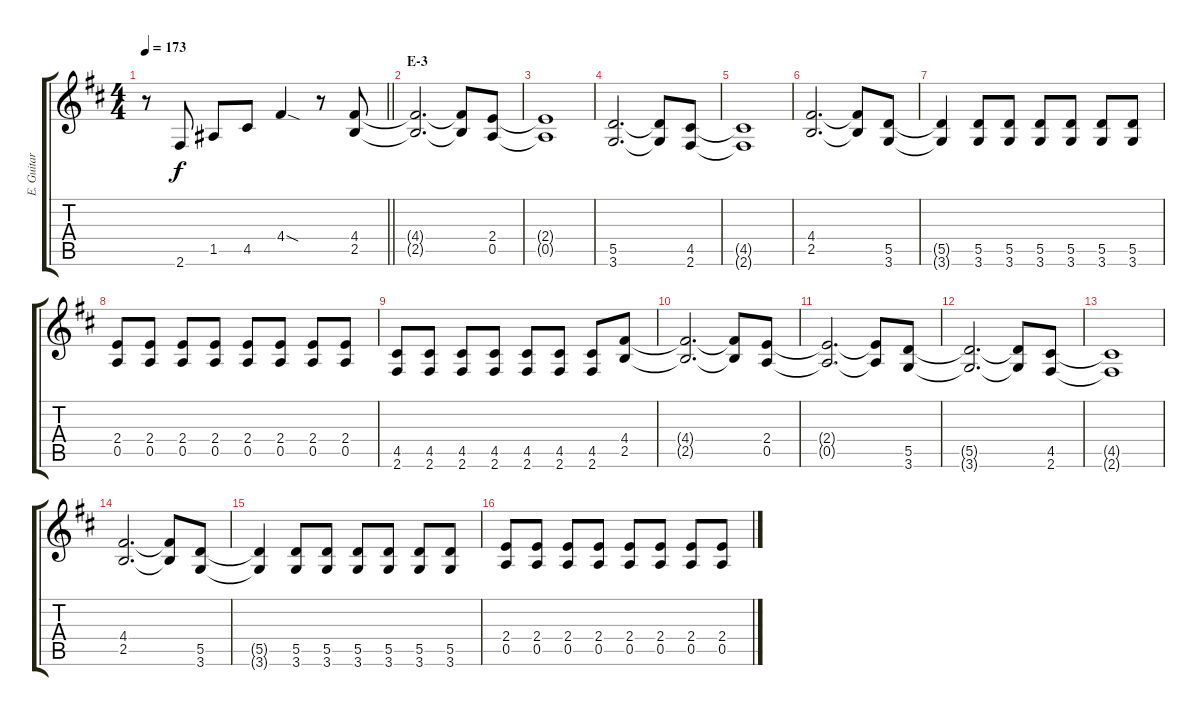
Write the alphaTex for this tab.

\track ("E. Guitar I" "E. Guitar ") {instrument overdrivenguitar}
\staff {score tabs}
\tuning (E4 B3 G3 D3 A2 E2) {hide}
\ts (4 4)
\tempo 173
\clef g2
\barLineRight lightlight
\ks d
r.8{dy f} 2.6.8 1.5.8 4.5.8 4.4{sod}.4 r.8 (4.4 2.5).8 |
\section ("" "E-3")
(4.4{t} 2.5{t}).2{d} (4.4{t} 2.5{t}).8 (2.4 0.5).8 |
(2.4{t} 0.5{t}).1 |
(5.5 3.6).2{d} (5.5{t} 3.6{t}).8 (4.5 2.6).8 |
(4.5{t} 2.6{t}).1 |
(4.4 2.5).2{d} (4.4{t} 2.5{t}).8 (5.5 3.6).8 |
(5.5{t} 3.6{t}).4 (5.5 3.6).8 (5.5 3.6).8 (5.5 3.6).8 (5.5 3.6).8 (5.5 3.6).8 (5.5 3.6).8 |
(2.4 0.5).8 (2.4 0.5).8 (2.4 0.5).8 (2.4 0.5).8 (2.4 0.5).8 (2.4 0.5).8 (2.4 0.5).8 (2.4 0.5).8 |
(4.5 2.6).8 (4.5 2.6).8 (4.5 2.6).8 (4.5 2.6).8 (4.5 2.6).8 (4.5 2.6).8 (4.5 2.6).8 (4.4 2.5).8 |
(4.4{t} 2.5{t}).2{d} (4.4{t} 2.5{t}).8 (2.4 0.5).8 |
(2.4{t} 0.5{t}).2{d} (2.4{t} 0.5{t}).8 (5.5 3.6).8 |
(5.5{t} 3.6{t}).2{d} (5.5{t} 3.6{t}).8 (4.5 2.6).8 |
(4.5{t} 2.6{t}).1 |
(4.4 2.5).2{d} (4.4{t} 2.5{t}).8 (5.5 3.6).8 |
(5.5{t} 3.6{t}).4 (5.5 3.6).8 (5.5 3.6).8 (5.5 3.6).8 (5.5 3.6).8 (5.5 3.6).8 (5.5 3.6).8 |
(2.4 0.5).8 (2.4 0.5).8 (2.4 0.5).8 (2.4 0.5).8 (2.4 0.5).8 (2.4 0.5).8 (2.4 0.5).8 (2.4 0.5).8
